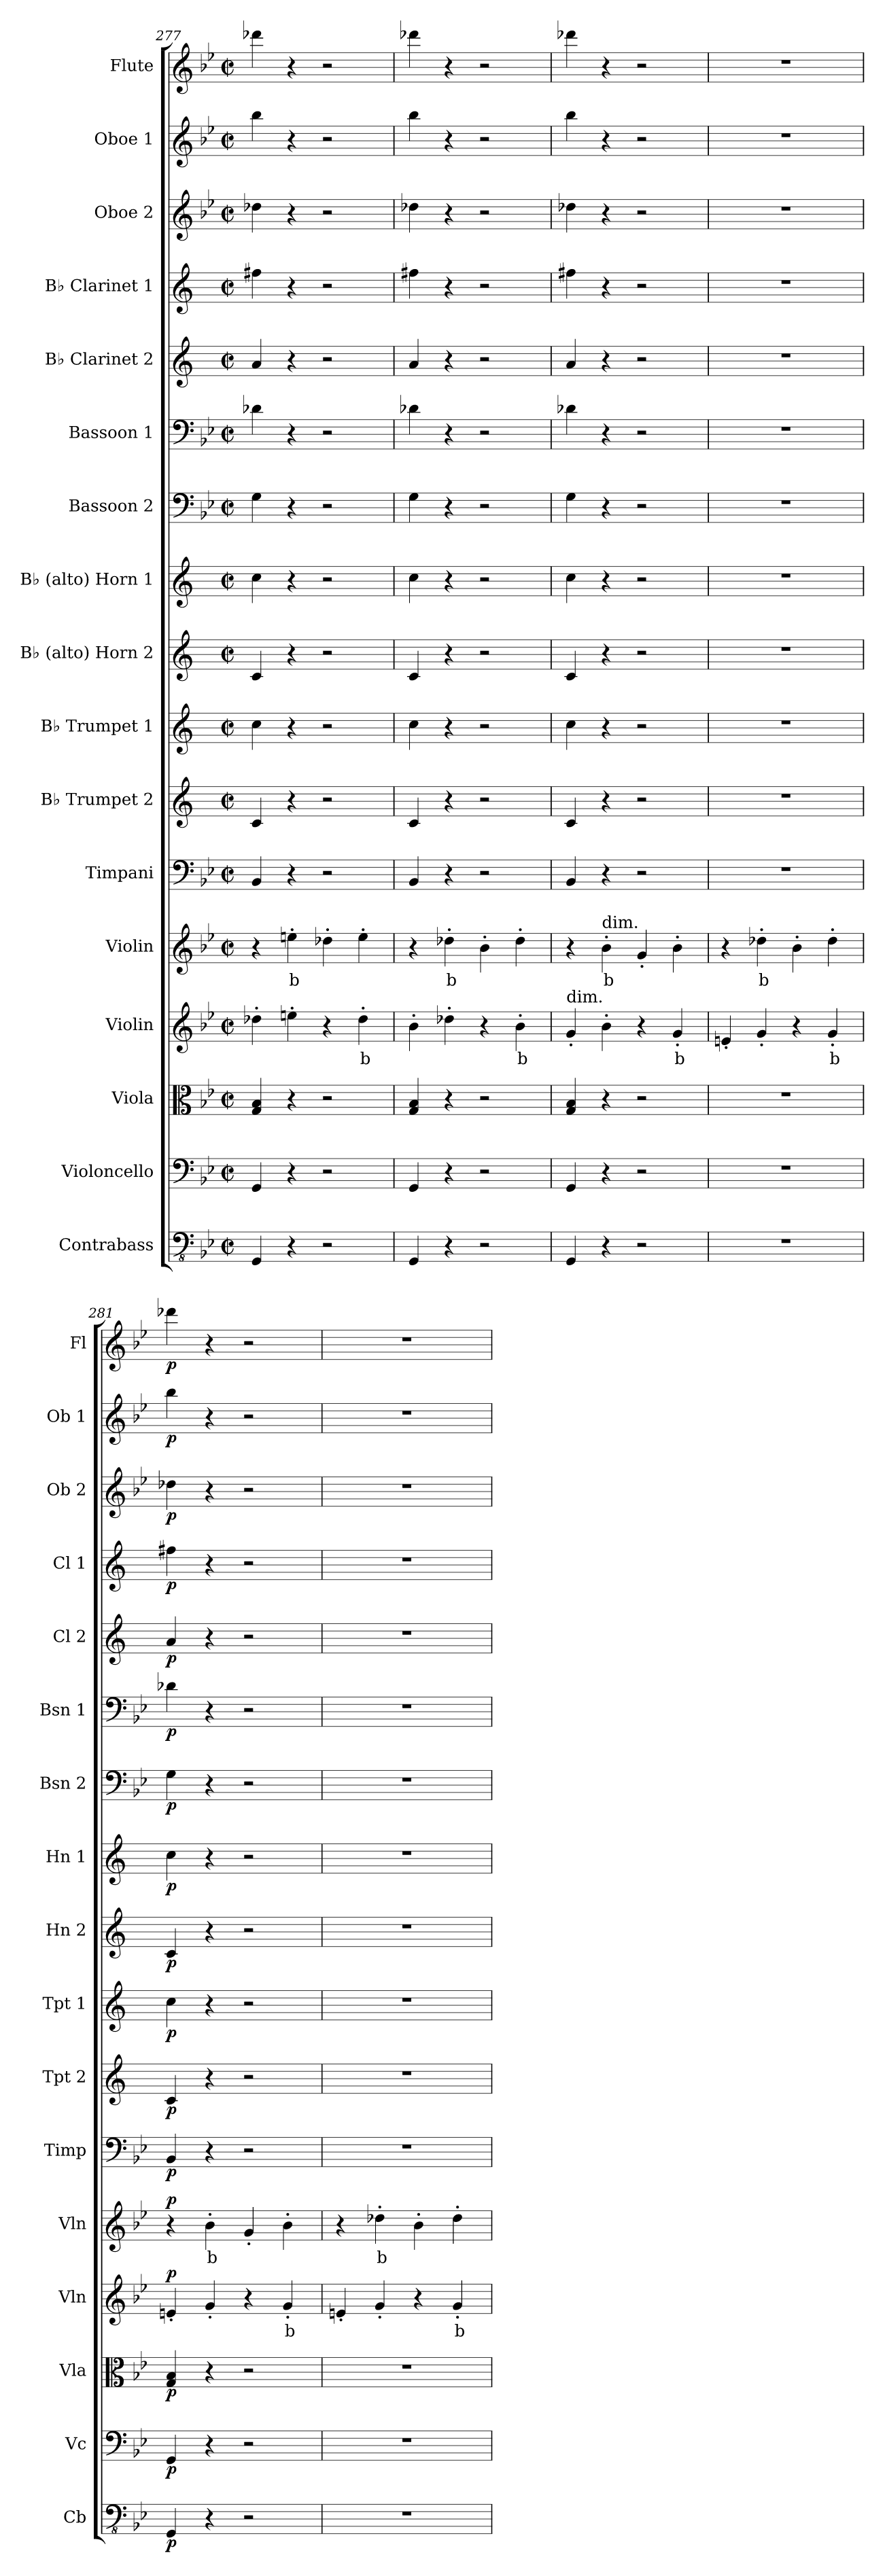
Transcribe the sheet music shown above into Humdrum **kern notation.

**kern	**dynam	**kern	**dynam	**kern	**dynam	**kern	**text	**dynam	**kern	**text	**dynam	**kern	**dynam	**kern	**dynam	**kern	**dynam	**kern	**dynam	**kern	**dynam	**kern	**dynam	**kern	**dynam	**kern	**dynam	**kern	**dynam	**kern	**dynam	**kern	**dynam	**kern	**dynam
*part17	*part17	*part16	*part16	*part15	*part15	*part14	*part14	*part14	*part13	*part13	*part13	*part12	*part12	*part11	*part11	*part10	*part10	*part9	*part9	*part8	*part8	*part7	*part7	*part6	*part6	*part5	*part5	*part4	*part4	*part3	*part3	*part2	*part2	*part1	*part1
*staff17	*staff17	*staff16	*staff16	*staff15	*staff15	*staff14	*staff14	*staff14	*staff13	*staff13	*staff13	*staff12	*staff12	*staff11	*staff11	*staff10	*staff10	*staff9	*staff9	*staff8	*staff8	*staff7	*staff7	*staff6	*staff6	*staff5	*staff5	*staff4	*staff4	*staff3	*staff3	*staff2	*staff2	*staff1	*staff1
*I"Contrabass	*	*I"Violoncello	*	*I"Viola	*	*I"Violin	*	*	*I"Violin	*	*	*I"Timpani	*	*I"B♭ Trumpet 2	*	*I"B♭ Trumpet 1	*	*I"B♭ (alto) Horn 2	*	*I"B♭ (alto) Horn 1	*	*I"Bassoon 2	*	*I"Bassoon 1	*	*I"B♭ Clarinet 2	*	*I"B♭ Clarinet 1	*	*I"Oboe 2	*	*I"Oboe 1	*	*I"Flute	*
*I'Cb	*	*I'Vc	*	*I'Vla	*	*I'Vln	*	*	*I'Vln	*	*	*I'Timp	*	*I'Tpt 2	*	*I'Tpt 1	*	*I'Hn 2	*	*I'Hn 1	*	*I'Bsn 2	*	*I'Bsn 1	*	*I'Cl 2	*	*I'Cl 1	*	*I'Ob 2	*	*I'Ob 1	*	*I'Fl	*
*clefFv4	*	*clefF4	*	*clefC3	*	*clefG2	*	*	*clefG2	*	*	*clefF4	*	*clefG2	*	*clefG2	*	*clefG2	*	*clefG2	*	*clefF4	*	*clefF4	*	*clefG2	*	*clefG2	*	*clefG2	*	*clefG2	*	*clefG2	*
*	*	*	*	*	*	*	*	*	*	*	*	*	*	*ITrd1c2	*	*ITrd1c2	*	*ITrd1c2	*	*ITrd1c2	*	*	*	*	*	*ITrd1c2	*	*ITrd1c2	*	*	*	*	*	*	*
*k[b-e-]	*	*k[b-e-]	*	*k[b-e-]	*	*k[b-e-]	*	*	*k[b-e-]	*	*	*k[b-e-]	*	*k[b-e-]	*	*k[b-e-]	*	*k[b-e-]	*	*k[b-e-]	*	*k[b-e-]	*	*k[b-e-]	*	*k[b-e-]	*	*k[b-e-]	*	*k[b-e-]	*	*k[b-e-]	*	*k[b-e-]	*
*M2/2	*	*M2/2	*	*M2/2	*	*M2/2	*	*	*M2/2	*	*	*M2/2	*	*M2/2	*	*M2/2	*	*M2/2	*	*M2/2	*	*M2/2	*	*M2/2	*	*M2/2	*	*M2/2	*	*M2/2	*	*M2/2	*	*M2/2	*
*met(c|)	*	*met(c|)	*	*met(c|)	*	*met(c|)	*	*	*met(c|)	*	*	*met(c|)	*	*met(c|)	*	*met(c|)	*	*met(c|)	*	*met(c|)	*	*met(c|)	*	*met(c|)	*	*met(c|)	*	*met(c|)	*	*met(c|)	*	*met(c|)	*	*met(c|)	*
=277	=277	=277	=277	=277	=277	=277	=277	=277	=277	=277	=277	=277	=277	=277	=277	=277	=277	=277	=277	=277	=277	=277	=277	=277	=277	=277	=277	=277	=277	=277	=277	=277	=277	=277	=277
4GGG/	.	4GG/	.	4G/ 4B-/	.	4dd-X'\	.	.	4r	.	.	4BB-/	.	4B-/	.	4b-\	.	4B-/	.	4b-\	.	4G\	.	4d-X\	.	4g/	.	4een\	.	4dd-X\	.	4bb-\	.	4ddd-X\	.
!	!	!	!	!	!	!	!	!	!	!LO:LY:b:color=#FF0000	!	!	!	!	!	!	!	!	!	!	!	!	!	!	!	!	!	!	!	!	!	!	!	!	!
4r	.	4r	.	4r	.	4een'\	.	.	4een'\	b	.	4r	.	4r	.	4r	.	4r	.	4r	.	4r	.	4r	.	4r	.	4r	.	4r	.	4r	.	4r	.
2r	.	2r	.	2r	.	4r	.	.	4dd-X'\	.	.	2r	.	2r	.	2r	.	2r	.	2r	.	2r	.	2r	.	2r	.	2r	.	2r	.	2r	.	2r	.
!	!	!	!	!	!	!	!LO:LY:b:color=#FF0000	!	!	!	!	!	!	!	!	!	!	!	!	!	!	!	!	!	!	!	!	!	!	!	!	!	!	!	!
.	.	.	.	.	.	4dd-'\	b	.	4ee'\	.	.	.	.	.	.	.	.	.	.	.	.	.	.	.	.	.	.	.	.	.	.	.	.	.	.
!!LO:PB:g=z
=278	=278	=278	=278	=278	=278	=278	=278	=278	=278	=278	=278	=278	=278	=278	=278	=278	=278	=278	=278	=278	=278	=278	=278	=278	=278	=278	=278	=278	=278	=278	=278	=278	=278	=278	=278
4GGG/	.	4GG/	.	4G/ 4B-/	.	4b-'\	.	.	4r	.	.	4BB-/	.	4B-/	.	4b-\	.	4B-/	.	4b-\	.	4G\	.	4d-X\	.	4g/	.	4een\	.	4dd-X\	.	4bb-\	.	4ddd-X\	.
!	!	!	!	!	!	!	!	!	!	!LO:LY:b:color=#FF0000	!	!	!	!	!	!	!	!	!	!	!	!	!	!	!	!	!	!	!	!	!	!	!	!	!
4r	.	4r	.	4r	.	4dd-X'\	.	.	4dd-X'\	b	.	4r	.	4r	.	4r	.	4r	.	4r	.	4r	.	4r	.	4r	.	4r	.	4r	.	4r	.	4r	.
2r	.	2r	.	2r	.	4r	.	.	4b-'\	.	.	2r	.	2r	.	2r	.	2r	.	2r	.	2r	.	2r	.	2r	.	2r	.	2r	.	2r	.	2r	.
!	!	!	!	!	!	!	!LO:LY:b:color=#FF0000	!	!	!	!	!	!	!	!	!	!	!	!	!	!	!	!	!	!	!	!	!	!	!	!	!	!	!	!
.	.	.	.	.	.	4b-'\	b	.	4dd-'\	.	.	.	.	.	.	.	.	.	.	.	.	.	.	.	.	.	.	.	.	.	.	.	.	.	.
=279	=279	=279	=279	=279	=279	=279	=279	=279	=279	=279	=279	=279	=279	=279	=279	=279	=279	=279	=279	=279	=279	=279	=279	=279	=279	=279	=279	=279	=279	=279	=279	=279	=279	=279	=279
!	!	!	!	!	!	!LO:TX:a:t=dim.	!	!	!	!	!	!	!	!	!	!	!	!	!	!	!	!	!	!	!	!	!	!	!	!	!	!	!	!	!
4GGG/	.	4GG/	.	4G/ 4B-/	.	4g'/	.	.	4r	.	.	4BB-/	.	4B-/	.	4b-\	.	4B-/	.	4b-\	.	4G\	.	4d-X\	.	4g/	.	4een\	.	4dd-X\	.	4bb-\	.	4ddd-X\	.
!	!	!	!	!	!	!	!	!	!LO:TX:a:t=dim.	!	!	!	!	!	!	!	!	!	!	!	!	!	!	!	!	!	!	!	!	!	!	!	!	!	!
!	!	!	!	!	!	!	!	!	!	!LO:LY:b:color=#FF0000	!	!	!	!	!	!	!	!	!	!	!	!	!	!	!	!	!	!	!	!	!	!	!	!	!
4r	.	4r	.	4r	.	4b-'\	.	.	4b-'\	b	.	4r	.	4r	.	4r	.	4r	.	4r	.	4r	.	4r	.	4r	.	4r	.	4r	.	4r	.	4r	.
2r	.	2r	.	2r	.	4r	.	.	4g'/	.	.	2r	.	2r	.	2r	.	2r	.	2r	.	2r	.	2r	.	2r	.	2r	.	2r	.	2r	.	2r	.
!	!	!	!	!	!	!	!LO:LY:b:color=#FF0000	!	!	!	!	!	!	!	!	!	!	!	!	!	!	!	!	!	!	!	!	!	!	!	!	!	!	!	!
.	.	.	.	.	.	4g'/	b	.	4b-'\	.	.	.	.	.	.	.	.	.	.	.	.	.	.	.	.	.	.	.	.	.	.	.	.	.	.
=280	=280	=280	=280	=280	=280	=280	=280	=280	=280	=280	=280	=280	=280	=280	=280	=280	=280	=280	=280	=280	=280	=280	=280	=280	=280	=280	=280	=280	=280	=280	=280	=280	=280	=280	=280
1r	.	1r	.	1r	.	4en'/	.	.	4r	.	.	1r	.	1r	.	1r	.	1r	.	1r	.	1r	.	1r	.	1r	.	1r	.	1r	.	1r	.	1r	.
!	!	!	!	!	!	!	!	!	!	!LO:LY:b:color=#FF0000	!	!	!	!	!	!	!	!	!	!	!	!	!	!	!	!	!	!	!	!	!	!	!	!	!
.	.	.	.	.	.	4g'/	.	.	4dd-X'\	b	.	.	.	.	.	.	.	.	.	.	.	.	.	.	.	.	.	.	.	.	.	.	.	.	.
.	.	.	.	.	.	4r	.	.	4b-'\	.	.	.	.	.	.	.	.	.	.	.	.	.	.	.	.	.	.	.	.	.	.	.	.	.	.
!	!	!	!	!	!	!	!LO:LY:b:color=#FF0000	!	!	!	!	!	!	!	!	!	!	!	!	!	!	!	!	!	!	!	!	!	!	!	!	!	!	!	!
.	.	.	.	.	.	4g'/	b	.	4dd-'\	.	.	.	.	.	.	.	.	.	.	.	.	.	.	.	.	.	.	.	.	.	.	.	.	.	.
=281	=281	=281	=281	=281	=281	=281	=281	=281	=281	=281	=281	=281	=281	=281	=281	=281	=281	=281	=281	=281	=281	=281	=281	=281	=281	=281	=281	=281	=281	=281	=281	=281	=281	=281	=281
!	!LO:DY:b	!	!LO:DY:b	!	!LO:DY:b	!	!	!LO:DY:b	!	!	!LO:DY:b	!	!LO:DY:b	!	!LO:DY:b	!	!LO:DY:b	!	!LO:DY:b	!	!LO:DY:b	!	!LO:DY:b	!	!LO:DY:b	!	!LO:DY:b	!	!LO:DY:b	!	!LO:DY:b	!	!LO:DY:b	!	!LO:DY:b
4GGG/	p	4GG/	p	4G/ 4B-/	p	4en'/	.	p	4r	.	p	4BB-/	p	4B-/	p	4b-\	p	4B-/	p	4b-\	p	4G\	p	4d-X\	p	4g/	p	4een\	p	4dd-X\	p	4bb-\	p	4ddd-X\	p
!	!	!	!	!	!	!	!	!	!	!LO:LY:b:color=#FF0000	!	!	!	!	!	!	!	!	!	!	!	!	!	!	!	!	!	!	!	!	!	!	!	!	!
4r	.	4r	.	4r	.	4g'/	.	.	4b-'\	b	.	4r	.	4r	.	4r	.	4r	.	4r	.	4r	.	4r	.	4r	.	4r	.	4r	.	4r	.	4r	.
2r	.	2r	.	2r	.	4r	.	.	4g'/	.	.	2r	.	2r	.	2r	.	2r	.	2r	.	2r	.	2r	.	2r	.	2r	.	2r	.	2r	.	2r	.
!	!	!	!	!	!	!	!LO:LY:b:color=#FF0000	!	!	!	!	!	!	!	!	!	!	!	!	!	!	!	!	!	!	!	!	!	!	!	!	!	!	!	!
.	.	.	.	.	.	4g'/	b	.	4b-'\	.	.	.	.	.	.	.	.	.	.	.	.	.	.	.	.	.	.	.	.	.	.	.	.	.	.
=282	=282	=282	=282	=282	=282	=282	=282	=282	=282	=282	=282	=282	=282	=282	=282	=282	=282	=282	=282	=282	=282	=282	=282	=282	=282	=282	=282	=282	=282	=282	=282	=282	=282	=282	=282
1r	.	1r	.	1r	.	4en'/	.	.	4r	.	.	1r	.	1r	.	1r	.	1r	.	1r	.	1r	.	1r	.	1r	.	1r	.	1r	.	1r	.	1r	.
!	!	!	!	!	!	!	!	!	!	!LO:LY:b:color=#FF0000	!	!	!	!	!	!	!	!	!	!	!	!	!	!	!	!	!	!	!	!	!	!	!	!	!
.	.	.	.	.	.	4g'/	.	.	4dd-X'\	b	.	.	.	.	.	.	.	.	.	.	.	.	.	.	.	.	.	.	.	.	.	.	.	.	.
.	.	.	.	.	.	4r	.	.	4b-'\	.	.	.	.	.	.	.	.	.	.	.	.	.	.	.	.	.	.	.	.	.	.	.	.	.	.
!	!	!	!	!	!	!	!LO:LY:b:color=#FF0000	!	!	!	!	!	!	!	!	!	!	!	!	!	!	!	!	!	!	!	!	!	!	!	!	!	!	!	!
.	.	.	.	.	.	4g'/	b	.	4dd-'\	.	.	.	.	.	.	.	.	.	.	.	.	.	.	.	.	.	.	.	.	.	.	.	.	.	.
=	=	=	=	=	=	=	=	=	=	=	=	=	=	=	=	=	=	=	=	=	=	=	=	=	=	=	=	=	=	=	=	=	=	=	=
*-	*-	*-	*-	*-	*-	*-	*-	*-	*-	*-	*-	*-	*-	*-	*-	*-	*-	*-	*-	*-	*-	*-	*-	*-	*-	*-	*-	*-	*-	*-	*-	*-	*-	*-	*-
